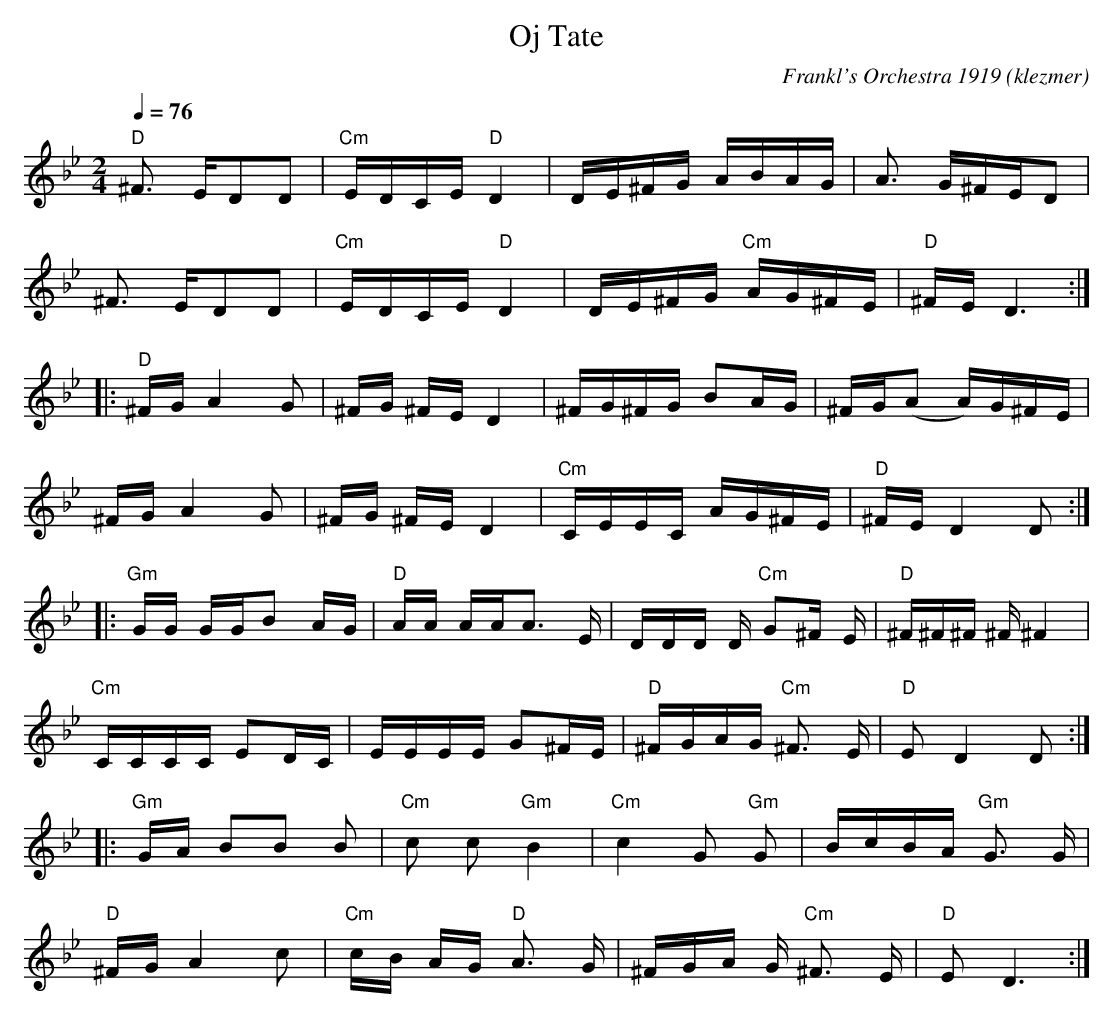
X:1
T:Oj Tate
O:klezmer
C:Frankl's Orchestra 1919
M:2/4
L:1/8
Q:1/4=76
K:Gm
V:1
"D" ^F3/2 E/DD |"Cm" E/D/C/E/ "D" D2 |D/E/^F/G/ A/B/A/G/ |A3/2 G/^F/E/D |
^F3/2 E/DD |"Cm" E/D/C/E/ "D" D2 |D/E/^F/G/ "Cm" A/G/^F/E/ |"D" ^F/E/D3 :| |:
"D" ^F/G/A2 G|^F/G/ ^F/E/D2 |^F/G/^F/G/ BA/G/ |^F/G/(A A/)G/^F/E/ |
^F/G/A2 G|^F/G/ ^F/E/D2 |"Cm" C/E/E/C/ A/G/^F/E/ |"D" ^F/E/D2 D:| |:
"Gm" G/G/ G/G/B A/G/|"D" A/A/ A/A/A3/2 E/|D/D/D/ D/"Cm" G^F/ E/|"D" ^F/^F/^F/ ^F/^F2 |
"Cm" C/C/C/C/ ED/C/ |E/E/E/E/ G^F/E/ |"D" ^F/G/A/G/ "Cm" ^F3/2 E/|"D" ED2 D:| |:
"Gm" G/A/ BB B|"Cm" c c"Gm" B2 |"Cm" c2 G"Gm" G |B/c/B/A/ "Gm" G3/2 G/|
"D" ^F/G/A2 c|"Cm" c/B/ A/G/"D" A3/2 G/|^F/G/A/ G/"Cm" ^F3/2 E/|"D" ED3 :|
